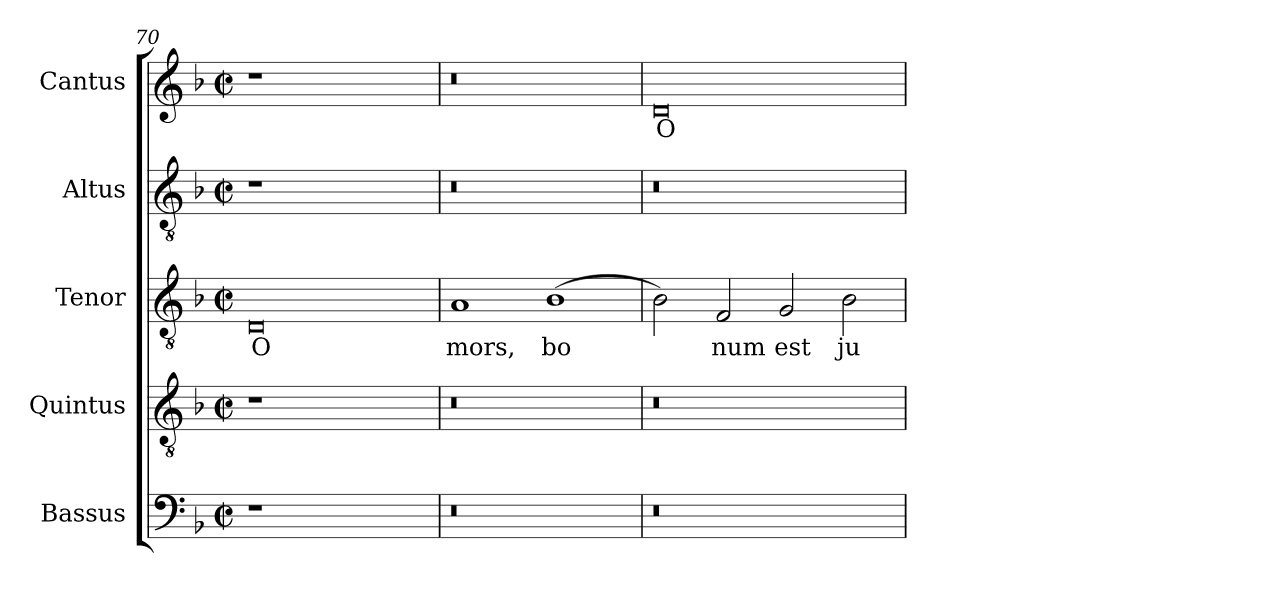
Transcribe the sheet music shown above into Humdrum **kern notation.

**kern	**kern	**kern	**text	**kern	**kern	**text
*part5	*part4	*part3	*part3	*part2	*part1	*part1
*staff5	*staff4	*staff3	*staff3	*staff2	*staff1	*staff1
*I"Bassus	*I"Quintus	*I"Tenor	*	*I"Altus	*I"Cantus	*
!!LO:PB:g=z
*clefF4	*clefGv2	*clefGv2	*	*clefGv2	*clefG2	*
*k[b-]	*k[b-]	*k[b-]	*	*k[b-]	*k[b-]	*
*F:	*F:	*F:	*	*F:	*F:	*
*M2/2	*M2/2	*M2/2	*	*M2/2	*M2/2	*
*met(c|)	*met(c|)	*met(c|)	*	*met(c|)	*met(c|)	*
=70	=70	=70	=70	=70	=70	=70
!	!	!	!LO:LY:b:cj	!	!	!
1r	1r	0D	O	1r	1r	.
1ryy	1ryy	.	.	1ryy	1ryy	.
=71	=71	=71	=71	=71	=71	=71
!	!	!	!LO:LY:b:cj	!	!	!
0r	0r	1A	mors,	0r	0r	.
!	!	!	!LO:LY:b:cj	!	!	!
.	.	(>1B-	bo	.	.	.
=72	=72	=72	=72	=72	=72	=72
!	!	!	!	!	!	!LO:LY:b:cj
0r	0r	2B-\)	.	0r	0d	O
!	!	!	!LO:LY:b:cj	!	!	!
.	.	2F/	num	.	.	.
!	!	!	!LO:LY:b:cj	!	!	!
.	.	2G/	est	.	.	.
!	!	!	!LO:LY:b:cj	!	!	!
.	.	2B-\	ju	.	.	.
=	=	=	=	=	=	=
*-	*-	*-	*-	*-	*-	*-
